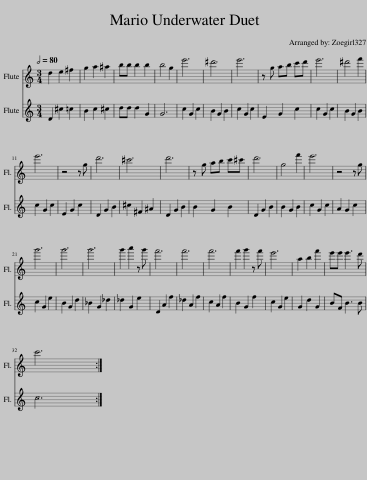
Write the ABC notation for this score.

X:1
%%score 1 2
L:1/8
Q:1/2=80
M:3/4
I:linebreak $
K:C
V:1 treble
V:2 treble
V:1
 d2 e2 ^f2 | g2 a2 ^a2 | bb b2 b2 | b4 g2 | e'6 | %5
 ^d'6 | e'6 | z g ab c'd' | e'6 | ^d'4 f'2 |$ %10
 e'6 | z4 z g | d'6 | ^c'6 | d'6 | %15
 z g ab c'^c' | d'6 | g4 f'2 | e'6 | z4 z g |$ %20
 g'6 | g'6 | g'6 | g'2 a'2 z g' | f'6 | %25
 f'6 | f'6 | f'2 g'2 z f' | e'6 | a2 b2 f'2 | %30
 e'e' e'3 d' |$ c'6 :| %32
V:2
 D2 ^c2 =c2 | B2 c2 ^c2 | dd d2 G2 | G6 | c2 G2 c2 | %5
 B2 G2 B2 | c2 G2 c2 | E2 G2 c2 | c2 G2 c2 | B2 G2 B2 |$ %10
 c2 G2 c2 | E2 G2 c2 | D2 G2 B2 | ^c2 ^F2 ^A2 | D2 G2 B2 | %15
 B2 G2 B2 | D2 G2 B2 | B2 G2 B2 | c2 G2 c2 | A2 G2 c2 |$ %20
 c2 G2 e2 | B2 G2 d2 | _B2 G2 _d2 | _d2 G2 e2 | D2 A2 f2 | %25
 _d2 A2 f2 | c2 A2 f2 | B2 G2 f2 | c2 G2 e2 | G2 d2 G2 | %30
 BF B3 B |$ c6 :| %32
